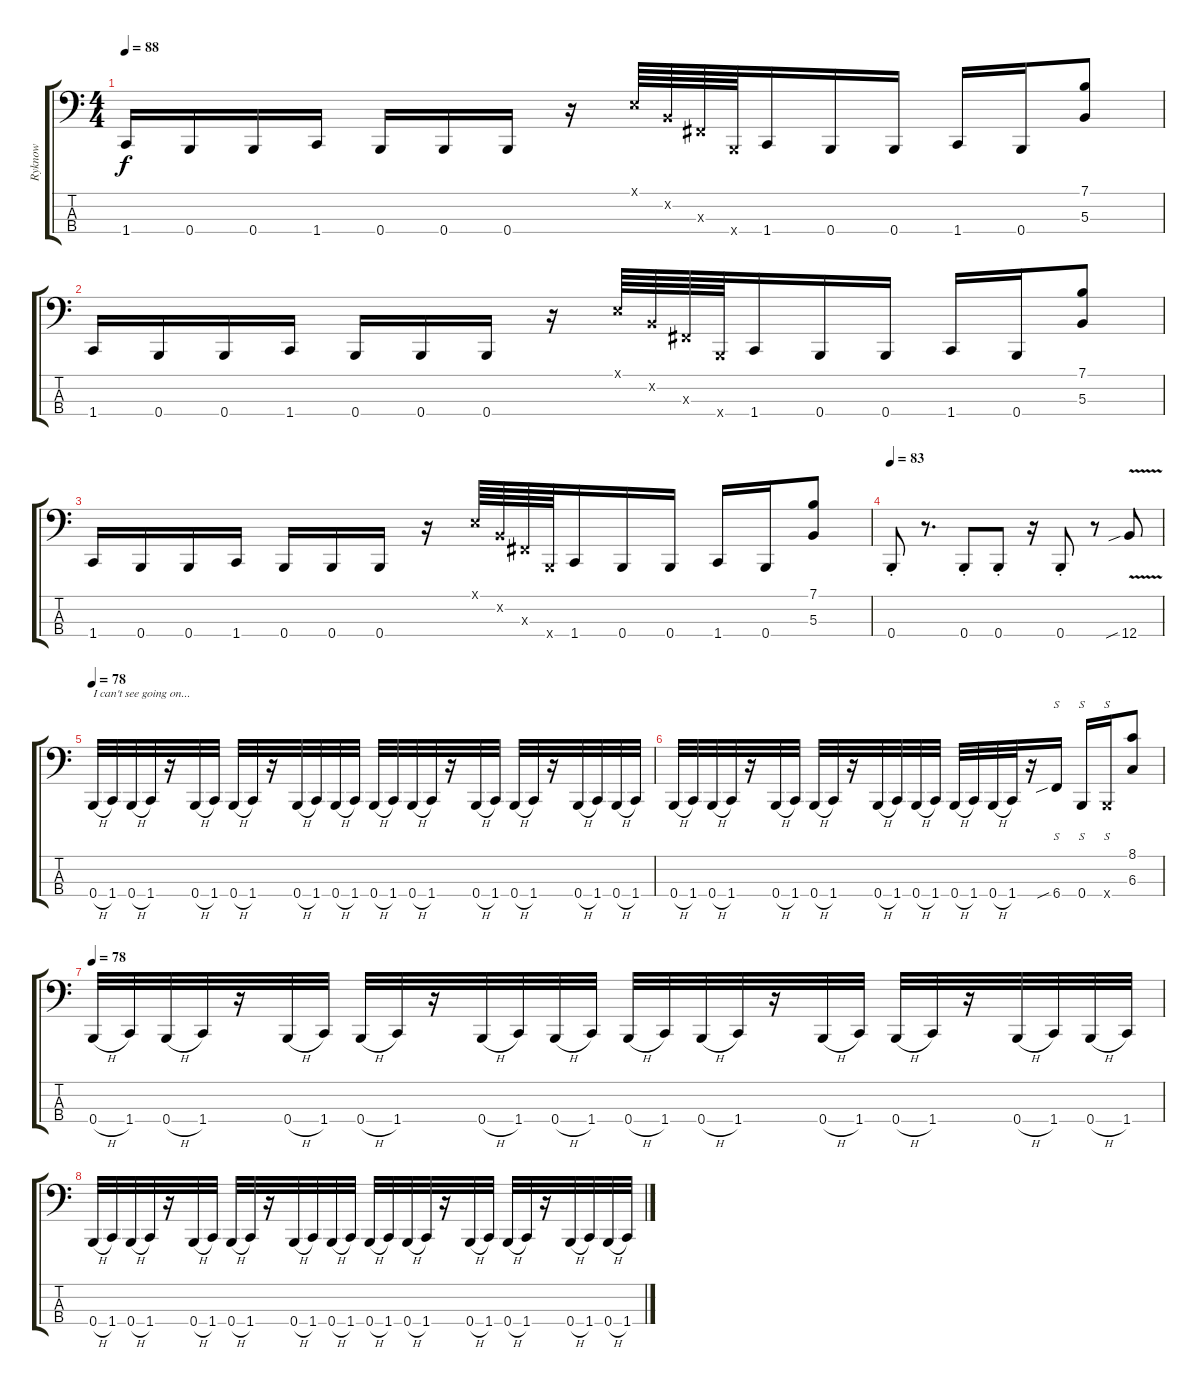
\track ("Ryknow" "Ryknow") {instrument electricbassfinger}
\staff {score tabs}
\tuning (E2 B1 Gb1 B0) {hide}
\ts (4 4)
\tempo 88
\clef f4
\ks c
1.4.16{dy f} 0.4.16 0.4.16 1.4.16 0.4.16 0.4.16 0.4.16 r.16 0.1{x}.64 0.2{x}.64 0.3{x}.64 0.4{x}.64 1.4.16 0.4.16 0.4.16 1.4.16 0.4.16 (7.1 5.3).8 |
1.4.16 0.4.16 0.4.16 1.4.16 0.4.16 0.4.16 0.4.16 r.16 0.1{x}.64 0.2{x}.64 0.3{x}.64 0.4{x}.64 1.4.16 0.4.16 0.4.16 1.4.16 0.4.16 (7.1 5.3).8 |
1.4.16 0.4.16 0.4.16 1.4.16 0.4.16 0.4.16 0.4.16 r.16 0.1{x}.64 0.2{x}.64 0.3{x}.64 0.4{x}.64 1.4.16 0.4.16 0.4.16 1.4.16 0.4.16 (7.1 5.3).8 |
\tempo 83
0.4{st}.8 r.8{d} 0.4{st}.8 0.4{st}.8 r.16 0.4{st}.8 r.8 12.4{v sib}.8 |
\tempo 78
0.4{h}.32{txt "I can't see going on..."} 1.4.32 0.4{h}.32 1.4.32 r.16 0.4{h}.32 1.4.32 0.4{h}.32 1.4.32 r.16 0.4{h}.32 1.4.32 0.4{h}.32 1.4.32 0.4{h}.32 1.4.32 0.4{h}.32 1.4.32 r.16 0.4{h}.32 1.4.32 0.4{h}.32 1.4.32 r.16 0.4{h}.32 1.4.32 0.4{h}.32 1.4.32 |
0.4{h}.32 1.4.32 0.4{h}.32 1.4.32 r.16 0.4{h}.32 1.4.32 0.4{h}.32 1.4.32 r.16 0.4{h}.32 1.4.32 0.4{h}.32 1.4.32 0.4{h}.32 1.4.32 0.4{h}.32 1.4.32 r.16 6.4{sib}.16{s} 0.4.16{s} 0.4{x}.16{s} (8.1 6.3).8 |
\tempo 78
0.4{h}.32 1.4.32 0.4{h}.32 1.4.32 r.16 0.4{h}.32 1.4.32 0.4{h}.32 1.4.32 r.16 0.4{h}.32 1.4.32 0.4{h}.32 1.4.32 0.4{h}.32 1.4.32 0.4{h}.32 1.4.32 r.16 0.4{h}.32 1.4.32 0.4{h}.32 1.4.32 r.16 0.4{h}.32 1.4.32 0.4{h}.32 1.4.32 |
0.4{h}.32 1.4.32 0.4{h}.32 1.4.32 r.16 0.4{h}.32 1.4.32 0.4{h}.32 1.4.32 r.16 0.4{h}.32 1.4.32 0.4{h}.32 1.4.32 0.4{h}.32 1.4.32 0.4{h}.32 1.4.32 r.16 0.4{h}.32 1.4.32 0.4{h}.32 1.4.32 r.16 0.4{h}.32 1.4.32 0.4{h}.32 1.4.32
